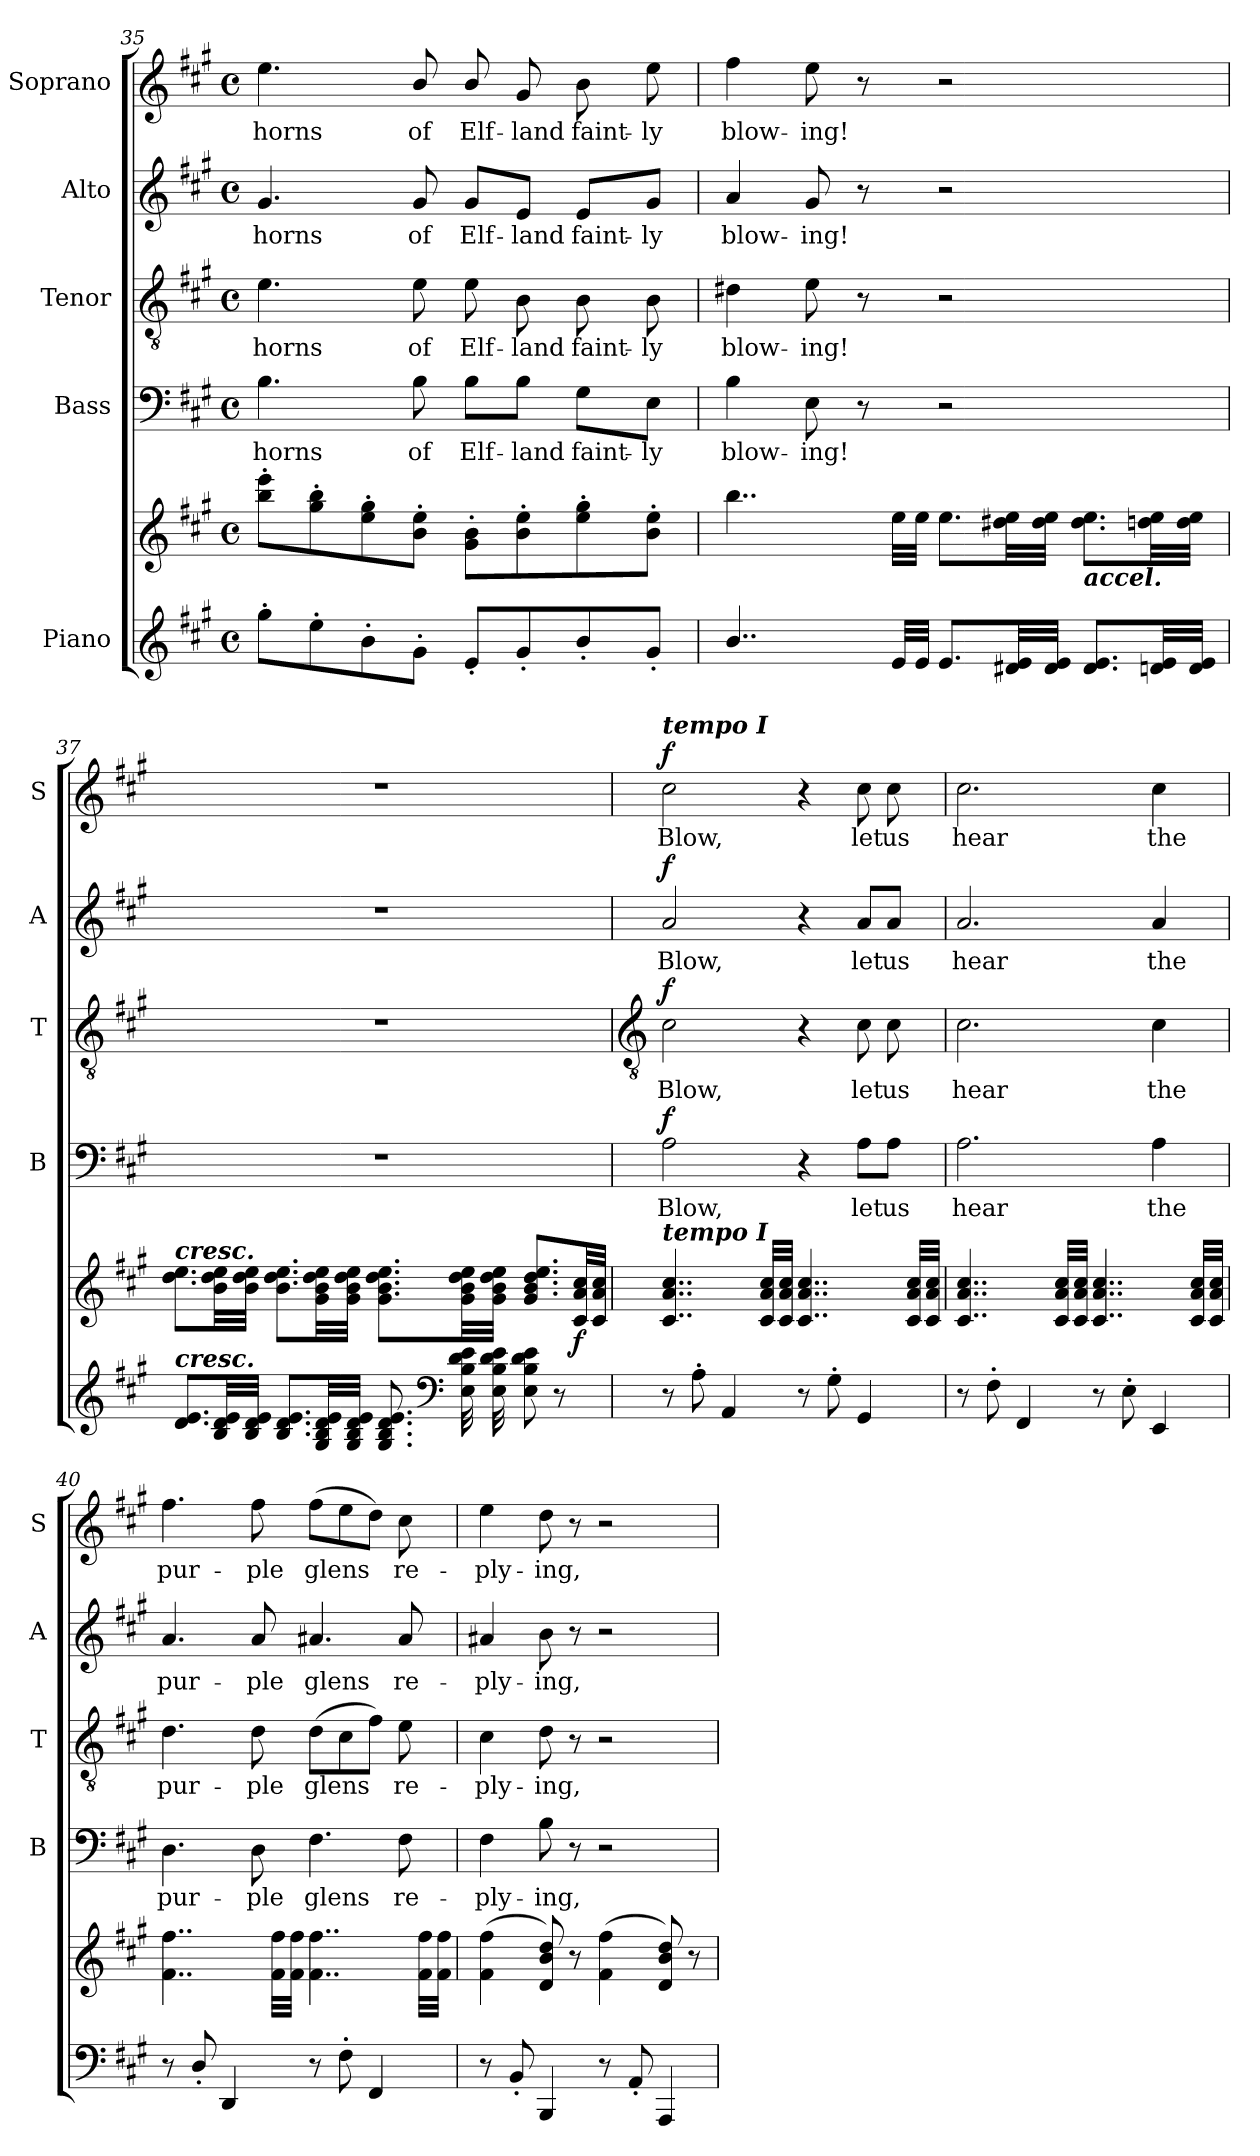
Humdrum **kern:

**kern	**kern	**dynam	**kern	**text	**dynam	**kern	**text	**dynam	**kern	**text	**dynam	**kern	**text	**dynam
*part5	*part5	*part5	*part4	*part4	*part4	*part3	*part3	*part3	*part2	*part2	*part2	*part1	*part1	*part1
*staff6	*staff5	*staff5/6	*staff4	*staff4	*staff4	*staff3	*staff3	*staff3	*staff2	*staff2	*staff2	*staff1	*staff1	*staff1
*I"Piano	*	*	*I"Bass	*	*	*I"Tenor	*	*	*I"Alto	*	*	*I"Soprano	*	*
*	*	*	*I'B	*	*	*I'T	*	*	*I'A	*	*	*I'S	*	*
!!LO:LB:g=z
*clefG2	*clefG2	*	*clefF4	*	*	*clefGv2	*	*	*clefG2	*	*	*clefG2	*	*
*k[f#c#g#]	*k[f#c#g#]	*	*k[f#c#g#]	*	*	*k[f#c#g#]	*	*	*k[f#c#g#]	*	*	*k[f#c#g#]	*	*
*A:	*A:	*	*A:	*	*	*A:	*	*	*A:	*	*	*A:	*	*
*M4/4	*M4/4	*	*M4/4	*	*	*M4/4	*	*	*M4/4	*	*	*M4/4	*	*
*met(c)	*met(c)	*	*met(c)	*	*	*met(c)	*	*	*met(c)	*	*	*met(c)	*	*
=35	=35	=35	=35	=35	=35	=35	=35	=35	=35	=35	=35	=35	=35	=35
!	!	!	!	!LO:LY:b	!	!	!LO:LY:b	!	!	!LO:LY:b	!	!	!LO:LY:b	!
8gg#'L	8bb' 8eee'L	.	4.B	horns	.	4.e	horns	.	4.g#	horns	.	4.ee	horns	.
8ee'	8gg#' 8bb'	.	.	.	.	.	.	.	.	.	.	.	.	.
8b'	8ee' 8gg#'	.	.	.	.	.	.	.	.	.	.	.	.	.
!	!	!	!	!LO:LY:b	!	!	!LO:LY:b	!	!	!LO:LY:b	!	!	!LO:LY:b	!
8g#'J	8b' 8ee'J	.	8B	of	.	8e	of	.	8g#	of	.	8b/	of	.
!	!	!	!	!LO:LY:b	!	!	!LO:LY:b	!	!	!LO:LY:b	!	!	!LO:LY:b	!
8e'L	8g#' 8b'L	.	8B\L	Elf-	.	8e	Elf-	.	8g#/L	Elf-	.	8b/	Elf-	.
!	!	!	!	!LO:LY:b	!	!	!LO:LY:b	!	!	!LO:LY:b	!	!	!LO:LY:b	!
8g#'	8b' 8ee'	.	8B\J	-land	.	8B	-land	.	8e/J	-land	.	8g#	-land	.
!	!	!	!	!LO:LY:b	!	!	!LO:LY:b	!	!	!LO:LY:b	!	!	!LO:LY:b	!
8b'	8ee' 8gg#'	.	8G#\L	faint-	.	8B	faint-	.	8e/L	faint-	.	8b	faint-	.
!	!	!	!	!LO:LY:b	!	!	!LO:LY:b	!	!	!LO:LY:b	!	!	!LO:LY:b	!
8g#'J	8b' 8ee'J	.	8E\J	-ly	.	8B	-ly	.	8g#/J	-ly	.	8ee	-ly	.
=36	=36	=36	=36	=36	=36	=36	=36	=36	=36	=36	=36	=36	=36	=36
!	!	!	!	!LO:LY:b	!	!	!LO:LY:b	!	!	!LO:LY:b	!	!	!LO:LY:b	!
4..b/	4..bb	.	4B	blow-	.	4d#X	blow-	.	4a	blow-	.	4ff#	blow-	.
!	!	!	!	!LO:LY:b	!	!	!LO:LY:b	!	!	!LO:LY:b	!	!	!LO:LY:b	!
.	.	.	8E	-ing!	.	8e	-ing!	.	8g#	-ing!	.	8ee	-ing!	.
.	.	.	8r	.	.	8r	.	.	8r	.	.	8r	.	.
32eLLL	32eeLLL	.	.	.	.	.	.	.	.	.	.	.	.	.
32eJJJ	32eeJJJ	.	.	.	.	.	.	.	.	.	.	.	.	.
8.eL	8.eeL	.	2r	.	.	2r	.	.	2r	.	.	2r	.	.
32d#X 32eLL	32dd#X 32eeLL	.	.	.	.	.	.	.	.	.	.	.	.	.
32d# 32eJJJ	32dd# 32eeJJJ	.	.	.	.	.	.	.	.	.	.	.	.	.
!	!LO:TX:b:Bi:t=accel.	!	!	!	!	!	!	!	!	!	!	!	!	!
8.d# 8.eL	8.dd# 8.eeL	.	.	.	.	.	.	.	.	.	.	.	.	.
32dn 32eLL	32ddn 32eeLL	.	.	.	.	.	.	.	.	.	.	.	.	.
32d 32eJJJ	32dd 32eeJJJ	.	.	.	.	.	.	.	.	.	.	.	.	.
=37	=37	=37	=37	=37	=37	=37	=37	=37	=37	=37	=37	=37	=37	=37
!	!LO:TX:a:Bi:t=cresc.	!	!	!	!	!	!	!	!	!	!	!	!	!
!LO:TX:a:Bi:t=cresc.	!	!	!	!	!	!	!	!	!	!	!	!	!	!
8.d 8.eL	8.dd 8.eeL	.	1r	.	.	1r	.	.	1r	.	.	1r	.	.
32B 32d 32eLL	32b 32dd 32eeLL	.	.	.	.	.	.	.	.	.	.	.	.	.
32B 32d 32eJJJ	32b 32dd 32eeJJJ	.	.	.	.	.	.	.	.	.	.	.	.	.
8.B 8.d 8.eL	8.b 8.dd 8.eeL	.	.	.	.	.	.	.	.	.	.	.	.	.
32G# 32B 32d 32eLL	32g# 32b 32dd 32eeLL	.	.	.	.	.	.	.	.	.	.	.	.	.
32G# 32B 32d 32eJJJ	32g# 32b 32dd 32eeJJJ	.	.	.	.	.	.	.	.	.	.	.	.	.
8.G# 8.B 8.d 8.e	8.g# 8.b 8.dd 8.eeL	.	.	.	.	.	.	.	.	.	.	.	.	.
*clefF4	*	*	*	*	*	*	*	*	*	*	*	*	*	*
32E 32B 32d 32eLLL	32g# 32b 32dd 32eeLL	.	.	.	.	.	.	.	.	.	.	.	.	.
32E 32B 32d 32e	32g# 32b 32dd 32eeJJJ	.	.	.	.	.	.	.	.	.	.	.	.	.
8E 8B 8d 8eJ	8.g# 8.b 8.dd 8.eeL	.	.	.	.	.	.	.	.	.	.	.	.	.
8r	.	.	.	.	.	.	.	.	.	.	.	.	.	.
!	!	!LO:DY:b	!	!	!	!	!	!	!	!	!	!	!	!
.	32c# 32a 32cc#LL	f	.	.	.	.	.	.	.	.	.	.	.	.
.	32c# 32a 32cc#JJJ	.	.	.	.	.	.	.	.	.	.	.	.	.
!!LO:LB:g=z
=38	=38	=38	=38	=38	=38	=38	=38	=38	=38	=38	=38	=38	=38	=38
*	*	*	*	*	*	*clefGv2	*	*	*	*	*	*	*	*
!	!	!	!	!	!	!	!	!	!	!	!	!LO:TX:a:Bi:t=tempo I	!	!
!	!LO:TX:a:Bi:t=tempo I	!	!	!	!	!	!	!	!	!	!	!	!	!
!	!	!	!	!LO:LY:b	!LO:DY:b	!	!LO:LY:b	!LO:DY:b	!	!LO:LY:b	!LO:DY:b	!	!LO:LY:b	!LO:DY:b
8r	4..c# 4..a 4..cc#	.	2A	Blow,	f	2c#	Blow,	f	2a	Blow,	f	2cc#	Blow,	f
8A'	.	.	.	.	.	.	.	.	.	.	.	.	.	.
4AA	.	.	.	.	.	.	.	.	.	.	.	.	.	.
.	32c# 32a 32cc#LLL	.	.	.	.	.	.	.	.	.	.	.	.	.
.	32c# 32a 32cc#JJJ	.	.	.	.	.	.	.	.	.	.	.	.	.
8r	4..c# 4..a 4..cc#	.	4r	.	.	4r	.	.	4r	.	.	4r	.	.
8G#'	.	.	.	.	.	.	.	.	.	.	.	.	.	.
!	!	!	!	!LO:LY:b	!	!	!LO:LY:b	!	!	!LO:LY:b	!	!	!LO:LY:b	!
4GG#	.	.	8A\L	let	.	8c#	let	.	8a/L	let	.	8cc#	let	.
!	!	!	!	!LO:LY:b	!	!	!LO:LY:b	!	!	!LO:LY:b	!	!	!LO:LY:b	!
.	.	.	8A\J	us	.	8c#	us	.	8a/J	us	.	8cc#	us	.
.	32c# 32a 32cc#LLL	.	.	.	.	.	.	.	.	.	.	.	.	.
.	32c# 32a 32cc#JJJ	.	.	.	.	.	.	.	.	.	.	.	.	.
=39	=39	=39	=39	=39	=39	=39	=39	=39	=39	=39	=39	=39	=39	=39
!	!	!	!	!LO:LY:b	!	!	!LO:LY:b	!	!	!LO:LY:b	!	!	!LO:LY:b	!
8r	4..c# 4..a 4..cc#	.	2.A	hear	.	2.c#	hear	.	2.a	hear	.	2.cc#	hear	.
8F#'	.	.	.	.	.	.	.	.	.	.	.	.	.	.
4FF#	.	.	.	.	.	.	.	.	.	.	.	.	.	.
.	32c# 32a 32cc#LLL	.	.	.	.	.	.	.	.	.	.	.	.	.
.	32c# 32a 32cc#JJJ	.	.	.	.	.	.	.	.	.	.	.	.	.
8r	4..c# 4..a 4..cc#	.	.	.	.	.	.	.	.	.	.	.	.	.
8E'	.	.	.	.	.	.	.	.	.	.	.	.	.	.
!	!	!	!	!LO:LY:b	!	!	!LO:LY:b	!	!	!LO:LY:b	!	!	!LO:LY:b	!
4EE	.	.	4A	the	.	4c#	the	.	4a	the	.	4cc#	the	.
.	32c# 32a 32cc#LLL	.	.	.	.	.	.	.	.	.	.	.	.	.
.	32c# 32a 32cc#JJJ	.	.	.	.	.	.	.	.	.	.	.	.	.
=40	=40	=40	=40	=40	=40	=40	=40	=40	=40	=40	=40	=40	=40	=40
!	!	!	!	!LO:LY:b	!	!	!LO:LY:b	!	!	!LO:LY:b	!	!	!LO:LY:b	!
8r	4..f# 4..ff#	.	4.D	pur-	.	4.d	pur-	.	4.a	pur-	.	4.ff#	pur-	.
8D'/	.	.	.	.	.	.	.	.	.	.	.	.	.	.
4DD	.	.	.	.	.	.	.	.	.	.	.	.	.	.
!	!	!	!	!LO:LY:b	!	!	!LO:LY:b	!	!	!LO:LY:b	!	!	!LO:LY:b	!
.	.	.	8D	-ple	.	8d	-ple	.	8a	-ple	.	8ff#	-ple	.
.	32f# 32ff#LLL	.	.	.	.	.	.	.	.	.	.	.	.	.
.	32f# 32ff#JJJ	.	.	.	.	.	.	.	.	.	.	.	.	.
!	!	!	!	!LO:LY:b	!	!	!LO:LY:b	!	!	!LO:LY:b	!	!	!LO:LY:b	!
8r	4..f# 4..ff#	.	4.F#	glens	.	(>8dL	glens	.	4.a#X	glens	.	(>8ff#L	glens	.
8F#'	.	.	.	.	.	8c#	.	.	.	.	.	8ee	.	.
4FF#	.	.	.	.	.	8f#J)	.	.	.	.	.	8ddJ)	.	.
!	!	!	!	!LO:LY:b	!	!	!LO:LY:b	!	!	!LO:LY:b	!	!	!LO:LY:b	!
.	.	.	8F#	re-	.	8e	re-	.	8a#	re-	.	8cc#	re-	.
.	32f# 32ff#LLL	.	.	.	.	.	.	.	.	.	.	.	.	.
.	32f# 32ff#JJJ	.	.	.	.	.	.	.	.	.	.	.	.	.
=41	=41	=41	=41	=41	=41	=41	=41	=41	=41	=41	=41	=41	=41	=41
!	!	!	!	!LO:LY:b	!	!	!LO:LY:b	!	!	!LO:LY:b	!	!	!LO:LY:b	!
8r	(<4f# 4ff#	.	4F#	-ply-	.	4c#	-ply-	.	4a#X	-ply-	.	4ee	-ply-	.
8BB'	.	.	.	.	.	.	.	.	.	.	.	.	.	.
!	!	!	!	!LO:LY:b	!	!	!LO:LY:b	!	!	!LO:LY:b	!	!	!LO:LY:b	!
4BBB	8d 8b 8dd)	.	8B	-ing,	.	8d	-ing,	.	8b	-ing,	.	8dd	-ing,	.
.	8r	.	8r	.	.	8r	.	.	8r	.	.	8r	.	.
8r	(<4f# 4ff#	.	2r	.	.	2r	.	.	2r	.	.	2r	.	.
8AA'	.	.	.	.	.	.	.	.	.	.	.	.	.	.
4AAA	8d 8b 8dd)	.	.	.	.	.	.	.	.	.	.	.	.	.
.	8r	.	.	.	.	.	.	.	.	.	.	.	.	.
=	=	=	=	=	=	=	=	=	=	=	=	=	=	=
*-	*-	*-	*-	*-	*-	*-	*-	*-	*-	*-	*-	*-	*-	*-
